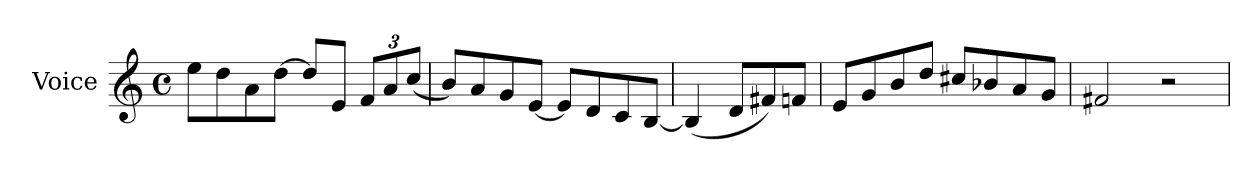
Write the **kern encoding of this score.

**kern
*part1
*staff1
*I"Voice
*I'Voice
*clefG2
*M4/4
*met(c)
=1
8ee\L
8dd\
8a\
[>8dd\J
8dd/L]
8e/J
12f/L
12a/
(>12cc/J
=2
8b/L)
8a/
8g/
[<8e/J
8e/L]
8d/
8c/
[<8B/J
=3
(>4B/]
8d/L
8f#X/)
8fn/J
=4
8e/L
8g/
8b/
8dd/J
8cc#X/L
8b-X/
8a/
8g/J
=5
2f#X/
2rcc
=
*-
